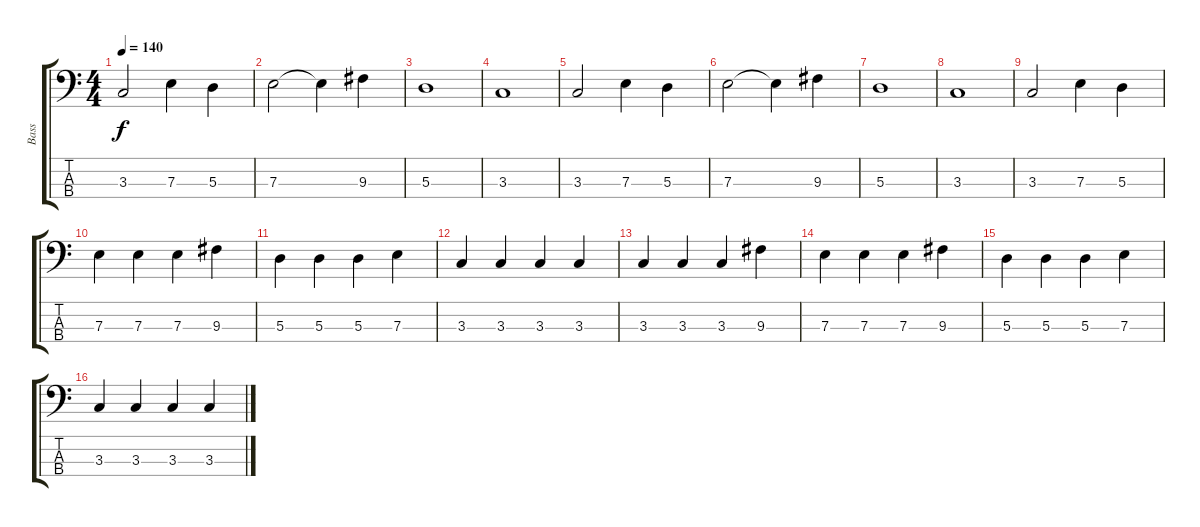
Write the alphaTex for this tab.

\track ("Bass" "Bass") {instrument electricbassfinger}
\staff {score tabs}
\tuning (G2 D2 A1 E1) {hide}
\ts (4 4)
\tempo 140
\clef f4
\ks c
3.3.2{dy f} 7.3.4 5.3.4 |
7.3.2 7.3{t}.4 9.3.4 |
5.3.1 |
3.3.1 |
3.3.2 7.3.4 5.3.4 |
7.3.2 7.3{t}.4 9.3.4 |
5.3.1 |
3.3.1 |
3.3.2 7.3.4 5.3.4 |
7.3.4 7.3.4 7.3.4 9.3.4 |
5.3.4 5.3.4 5.3.4 7.3.4 |
3.3.4 3.3.4 3.3.4 3.3.4 |
3.3.4 3.3.4 3.3.4 9.3.4 |
7.3.4 7.3.4 7.3.4 9.3.4 |
5.3.4 5.3.4 5.3.4 7.3.4 |
3.3.4 3.3.4 3.3.4 3.3.4
